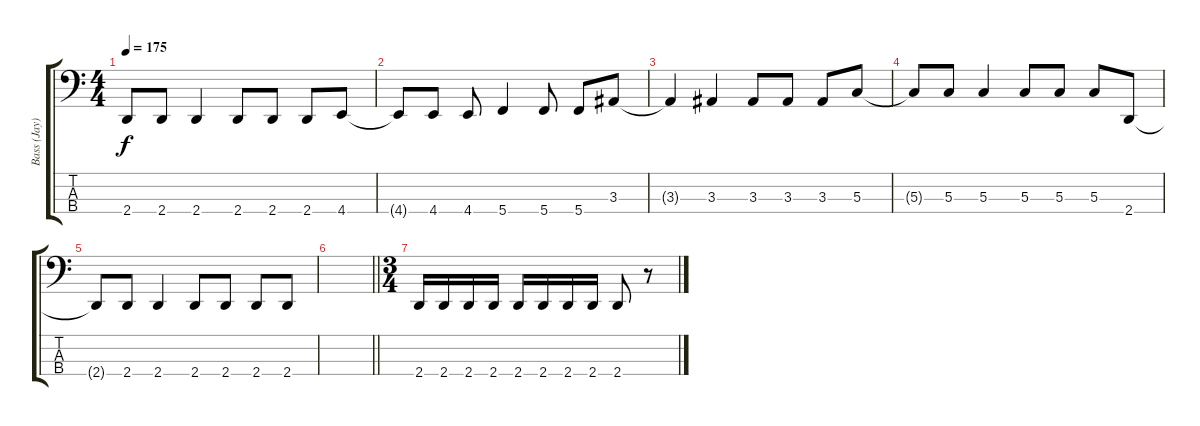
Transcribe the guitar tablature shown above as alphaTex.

\track ("Bass (Jay)" "Bass (Jay)") {instrument electricbasspick}
\staff {score tabs}
\tuning (F2 C2 G1 C1) {hide}
\ts (4 4)
\tempo 175
\clef f4
\ks c
2.4{t}.8{dy f} 2.4.8 2.4.4 2.4.8 2.4.8 2.4.8 4.4.8 |
4.4{t}.8 4.4.8 4.4.8 5.4.4 5.4.8 5.4.8 3.3.8 |
3.3{t}.4 3.3.4 3.3.8 3.3.8 3.3.8 5.3.8 |
5.3{t}.8 5.3.8 5.3.4 5.3.8 5.3.8 5.3.8 2.4.8 |
2.4{t}.8 2.4.8 2.4.4 2.4.8 2.4.8 2.4.8 2.4.8 |
\barLineRight lightlight
|
\ts (3 4)
2.4.16 2.4.16 2.4.16 2.4.16 2.4.16 2.4.16 2.4.16 2.4.16 2.4.8 r.8
